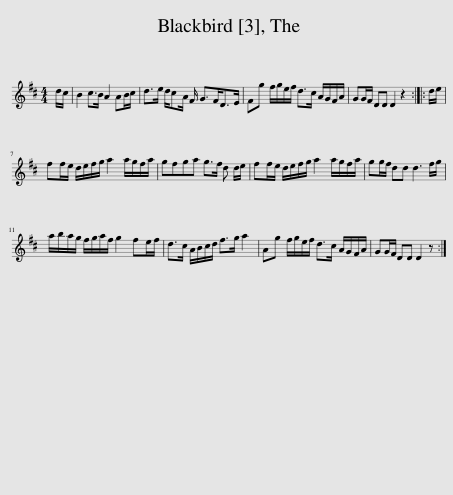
X:1
L:1/8
M:4/4
I:linebreak $
K:D
V:1 treble
V:1
 d/c/ | B2 c>B A2 AB/c/ | d>e d/cA/ F/ G>FD>E | Fg f/g/e/f/ d>c A/G/F/A/ | GG/F/ DD D2 z2 :: %5
 d/e/ |$ ff/e/ d/e/f/g/ a2 a/g/f/a/ | gfga g>f d d/e/ | ff/e/ d/e/f/g/ a2 a/g/f/a/ | gg/f/ dd d3 f/g/ |$ %10
 a/b/a/g/ f/g/a/f/ g2 fe/f/ | d>c A/B/c/d/ f>g a2 | Ag f/g/e/f/ d>c A/G/F/A/ | GG/F/ DD D2 z :| %14
